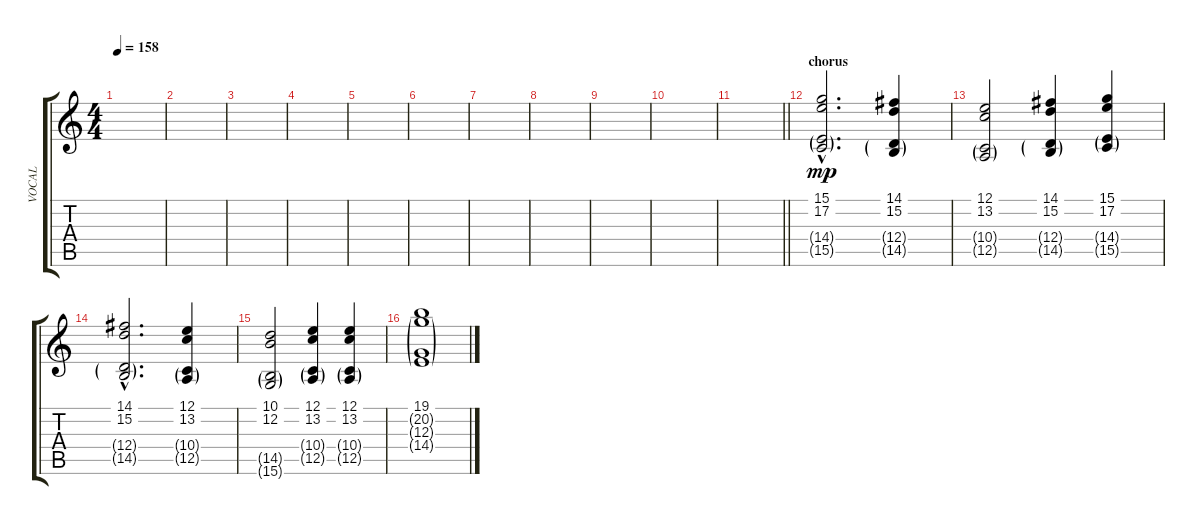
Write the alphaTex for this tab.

\track ("VOCAL" "VOCAL") {instrument lead2sawtooth}
\staff {score tabs}
\tuning (E4 B3 G3 D3 A2 E2) {hide}
\ts (4 4)
\tempo 158
\clef g2
\ks c
|
|
|
|
|
|
|
|
|
|
\barLineRight lightlight
|
\section ("" "chorus")
(15.1{hac} 17.2{hac} 14.4{g hac} 15.5{g hac}).2{d dy mp} (14.1 15.2 12.4{g} 14.5{g}).4 |
(12.1 13.2 10.4{g} 12.5{g}).2 (14.1 15.2 12.4{g} 14.5{g}).4 (15.1 17.2 14.4{g} 15.5{g}).4 |
(14.1{hac} 15.2{hac} 12.4{g hac} 14.5{g hac}).2{d} (12.1 13.2 10.4{g} 12.5{g}).4 |
(10.1 12.2 14.5{g} 15.6{g}).2 (12.1 13.2 10.4{g} 12.5{g}).4 (12.1 13.2 10.4{g} 12.5{g}).4 |
(19.1 20.2{g} 12.3{g} 14.4{g}).1
